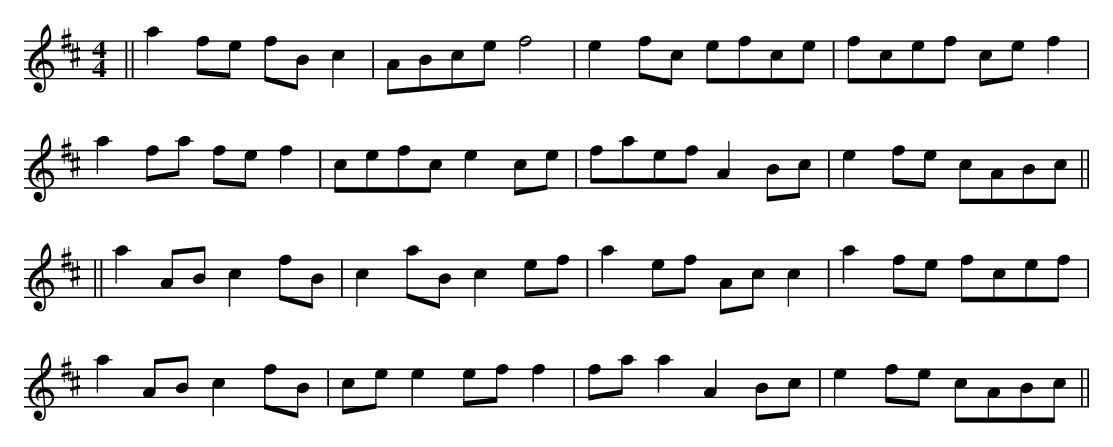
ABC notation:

X:1
M:4/4
K:D
|| a2 fe fB c2| ABce f4| e2 fc efce| fcef ce f2|
a2 fa fe f2| cefc e2 ce| faef A2 Bc| e2 fe cABc||
|| a2 AB c2 fB| c2 aB c2 ef|a2 ef Ac c2| a2 fe fcef|
 a2 AB c2 fB| ce e2 ef f2| fa a2 A2 Bc| e2 fe cABc||
